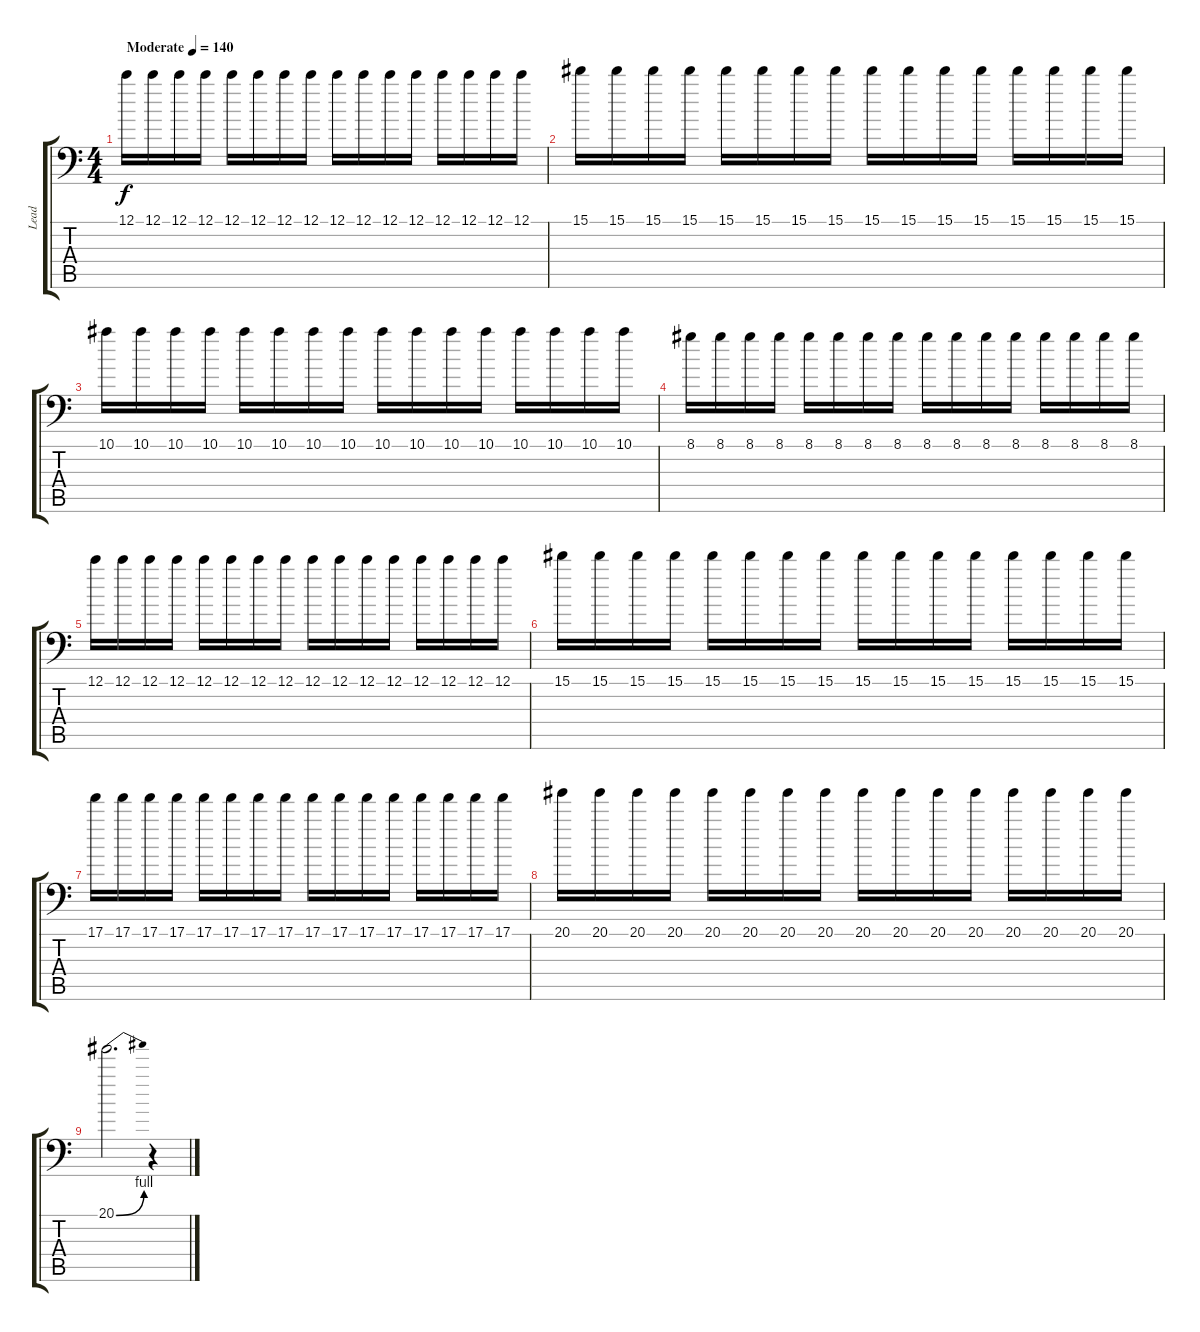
\track ("Lead" "Lead") {instrument distortionguitar}
\staff {score tabs}
\tuning (C4 G3 Eb3 Bb2 F2 Bb1) {hide}
\ts (4 4)
\tempo (140 "Moderate")
\clef f4
\ks c
12.1.16{dy f instrument distortionguitar} 12.1.16 12.1.16 12.1.16 12.1.16 12.1.16 12.1.16 12.1.16 12.1.16 12.1.16 12.1.16 12.1.16 12.1.16 12.1.16 12.1.16 12.1.16 |
15.1.16 15.1.16 15.1.16 15.1.16 15.1.16 15.1.16 15.1.16 15.1.16 15.1.16 15.1.16 15.1.16 15.1.16 15.1.16 15.1.16 15.1.16 15.1.16 |
10.1.16 10.1.16 10.1.16 10.1.16 10.1.16 10.1.16 10.1.16 10.1.16 10.1.16 10.1.16 10.1.16 10.1.16 10.1.16 10.1.16 10.1.16 10.1.16 |
8.1.16 8.1.16 8.1.16 8.1.16 8.1.16 8.1.16 8.1.16 8.1.16 8.1.16 8.1.16 8.1.16 8.1.16 8.1.16 8.1.16 8.1.16 8.1.16 |
12.1.16 12.1.16 12.1.16 12.1.16 12.1.16 12.1.16 12.1.16 12.1.16 12.1.16 12.1.16 12.1.16 12.1.16 12.1.16 12.1.16 12.1.16 12.1.16 |
15.1.16 15.1.16 15.1.16 15.1.16 15.1.16 15.1.16 15.1.16 15.1.16 15.1.16 15.1.16 15.1.16 15.1.16 15.1.16 15.1.16 15.1.16 15.1.16 |
17.1.16 17.1.16 17.1.16 17.1.16 17.1.16 17.1.16 17.1.16 17.1.16 17.1.16 17.1.16 17.1.16 17.1.16 17.1.16 17.1.16 17.1.16 17.1.16 |
20.1.16 20.1.16 20.1.16 20.1.16 20.1.16 20.1.16 20.1.16 20.1.16 20.1.16 20.1.16 20.1.16 20.1.16 20.1.16{volume 10} 20.1.16 20.1.16 20.1.16 |
20.1{be (bend 0 0 60 4)}.2{d volume 16} r.4
